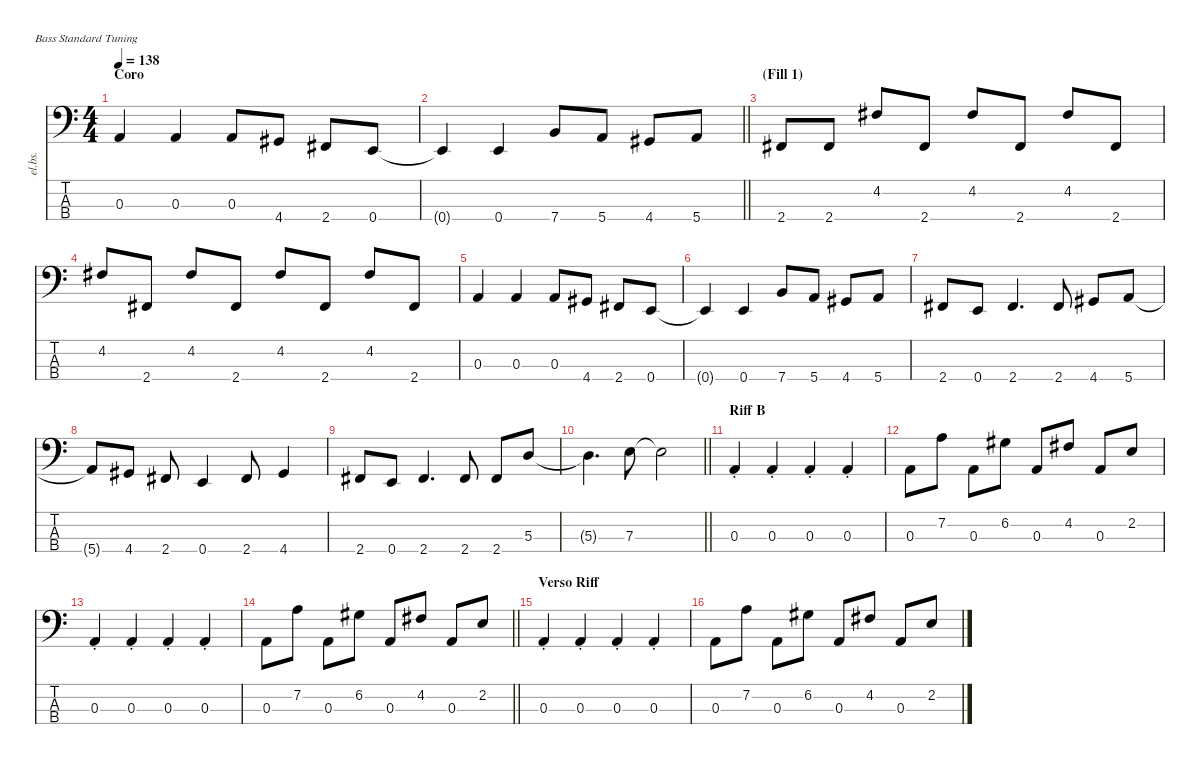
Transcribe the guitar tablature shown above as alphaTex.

\defaultSystemsLayout 4
\hideDynamics
\bracketExtendMode nobrackets
\otherSystemsTrackNameOrientation horizontal
\track ("Bob Daisley" "el.bs.") {instrument electricbassfinger}
\staff {score tabs}
\tuning (G2 D2 A1 E1)
\ts (4 4)
\section ("" "Coro")
\tempo 138
\clef f4
\ks c
0.3.4{dy f beam Up} 0.3.4{beam Up} 0.3.8{beam Up} 4.4{acc #}.8{beam Up} 2.4{acc #}.8{beam Up} 0.4.8{beam Up} |
\barLineRight lightlight
0.4{t}.4{beam Up} 0.4.4{beam Up} 7.4.8{beam Up} 5.4.8{beam Up} 4.4{acc #}.8{beam Up} 5.4.8{beam Up} |
\section ("" "(Fill 1)")
2.4{acc #}.8{beam Up} 2.4{acc #}.8{beam Up} 4.2{acc #}.8{beam Up} 2.4{acc #}.8{beam Up} 4.2{acc #}.8{beam Up} 2.4{acc #}.8{beam Up} 4.2{acc #}.8{beam Up} 2.4{acc #}.8{beam Up} |
4.2{acc #}.8{beam Up} 2.4{acc #}.8{beam Up} 4.2{acc #}.8{beam Up} 2.4{acc #}.8{beam Up} 4.2{acc #}.8{beam Up} 2.4{acc #}.8{beam Up} 4.2{acc #}.8{beam Up} 2.4{acc #}.8{beam Up} |
0.3.4{beam Up} 0.3.4{beam Up} 0.3.8{beam Up} 4.4{acc #}.8{beam Up} 2.4{acc #}.8{beam Up} 0.4.8{beam Up} |
0.4{t}.4{beam Up} 0.4.4{beam Up} 7.4.8{beam Up} 5.4.8{beam Up} 4.4{acc #}.8{beam Up} 5.4.8{beam Up} |
2.4{acc #}.8{beam Up} 0.4.8{beam Up} 2.4{acc #}.4{d beam Up} 2.4{acc #}.8{beam Up} 4.4{acc #}.8{beam Up} 5.4.8{beam Up} |
5.4{t}.8{beam Up} 4.4{acc #}.8{beam Up} 2.4{acc #}.8{beam Up} 0.4.4{beam Up} 2.4{acc #}.8{beam Up} 4.4{acc #}.4{beam Up} |
2.4{acc #}.8{beam Up} 0.4.8{beam Up} 2.4{acc #}.4{d beam Up} 2.4{acc #}.8{beam Up} 2.4{acc #}.8{beam Up} 5.3.8{beam Up} |
\barLineRight lightlight
5.3{t}.4{d beam Down} 7.3.8{beam Down} 7.3{t}.2{beam Down} |
\section ("" "Riff B")
0.3{st}.4{beam Up} 0.3{st}.4{beam Up} 0.3{st}.4{beam Up} 0.3{st}.4{beam Up} |
0.3.8{beam Down} 7.2.8{beam Down} 0.3.8{beam Down} 6.2{acc #}.8{beam Down} 0.3.8{beam Up} 4.2{acc #}.8{beam Up} 0.3.8{beam Up} 2.2.8{beam Up} |
0.3{st}.4{beam Up} 0.3{st}.4{beam Up} 0.3{st}.4{beam Up} 0.3{st}.4{beam Up} |
\barLineRight lightlight
0.3.8{beam Down} 7.2.8{beam Down} 0.3.8{beam Down} 6.2{acc #}.8{beam Down} 0.3.8{beam Up} 4.2{acc #}.8{beam Up} 0.3.8{beam Up} 2.2.8{beam Up} |
\section ("" "Verso Riff")
0.3{st}.4{beam Up} 0.3{st}.4{beam Up} 0.3{st}.4{beam Up} 0.3{st}.4{beam Up} |
0.3.8{beam Down} 7.2.8{beam Down} 0.3.8{beam Down} 6.2{acc #}.8{beam Down} 0.3.8{beam Up} 4.2{acc #}.8{beam Up} 0.3.8{beam Up} 2.2.8{beam Up}
